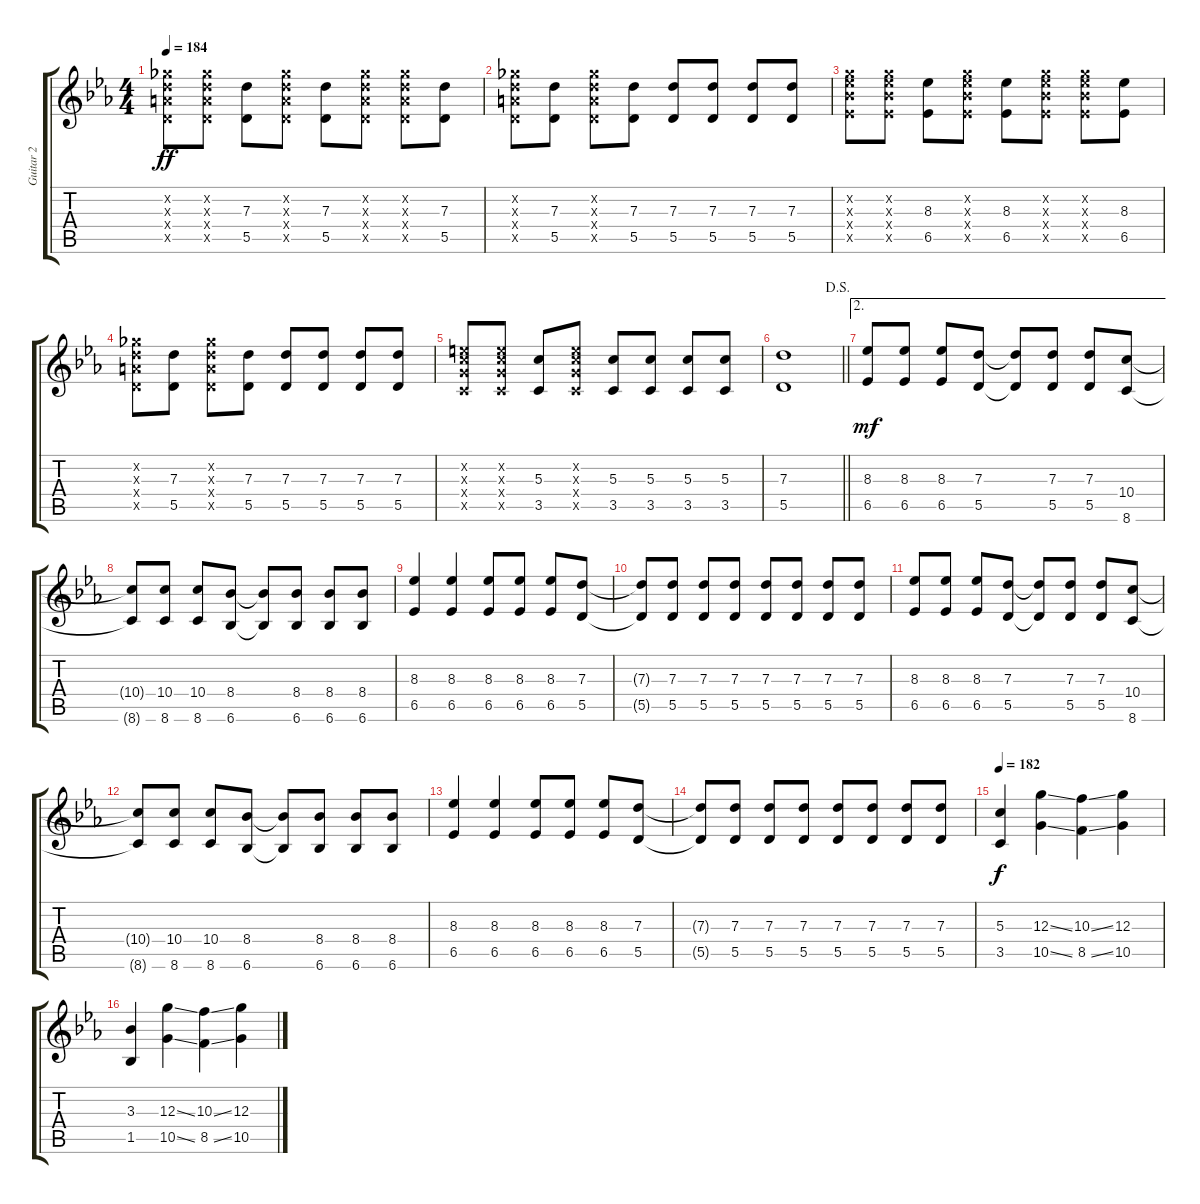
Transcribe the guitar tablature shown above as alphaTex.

\track ("Guitar 2" "Guitar 2") {instrument electricguitarclean}
\staff {score tabs}
\tuning (E4 B3 G3 D3 A2 E2) {hide}
\ts (4 4)
\tempo 184
\clef g2
\ks eb
(7.2{x} 7.3{x} 7.4{x} 5.5{x}).8{dy ff} (7.2{x} 7.3{x} 7.4{x} 5.5{x}).8 (7.3 5.5).8 (7.2{x} 7.3{x} 7.4{x} 5.5{x}).8 (7.3 5.5).8 (7.2{x} 7.3{x} 7.4{x} 5.5{x}).8 (7.2{x} 7.3{x} 7.4{x} 5.5{x}).8 (7.3 5.5).8 |
(7.2{x} 7.3{x} 7.4{x} 5.5{x}).8 (7.3 5.5).8 (7.2{x} 7.3{x} 7.4{x} 5.5{x}).8 (7.3 5.5).8 (7.3 5.5).8 (7.3 5.5).8 (7.3 5.5).8 (7.3 5.5).8 |
(8.2{x} 8.3{x} 8.4{x} 6.5{x}).8 (8.2{x} 8.3{x} 8.4{x} 6.5{x}).8 (8.3 6.5).8 (8.2{x} 8.3{x} 8.4{x} 6.5{x}).8 (8.3 6.5).8 (8.2{x} 8.3{x} 8.4{x} 6.5{x}).8 (8.2{x} 8.3{x} 8.4{x} 6.5{x}).8 (8.3 6.5).8 |
(7.2{x} 7.3{x} 7.4{x} 5.5{x}).8 (7.3 5.5).8 (7.2{x} 7.3{x} 7.4{x} 5.5{x}).8 (7.3 5.5).8 (7.3 5.5).8 (7.3 5.5).8 (7.3 5.5).8 (7.3 5.5).8 |
(5.2{x} 5.3{x} 5.4{x} 3.5{x}).8 (5.2{x} 5.3{x} 5.4{x} 3.5{x}).8 (5.3 3.5).8 (5.2{x} 5.3{x} 5.4{x} 3.5{x}).8 (5.3 3.5).8 (5.3 3.5).8 (5.3 3.5).8 (5.3 3.5).8 |
\jump dalsegno
\barLineRight lightlight
(7.3 5.5).1 |
\ae 2
(8.3 6.5).8{dy mf} (8.3 6.5).8 (8.3 6.5).8 (7.3 5.5).8 (7.3{t} 5.5{t}).8 (7.3 5.5).8 (7.3 5.5).8 (10.4 8.6).8 |
(10.4{t} 8.6{t}).8 (10.4 8.6).8 (10.4 8.6).8 (8.4 6.6).8 (8.4{t} 6.6{t}).8 (8.4 6.6).8 (8.4 6.6).8 (8.4 6.6).8 |
(8.3 6.5).4 (8.3 6.5).4 (8.3 6.5).8 (8.3 6.5).8 (8.3 6.5).8 (7.3 5.5).8 |
(7.3{t} 5.5{t}).8 (7.3 5.5).8 (7.3 5.5).8 (7.3 5.5).8 (7.3 5.5).8 (7.3 5.5).8 (7.3 5.5).8 (7.3 5.5).8 |
(8.3 6.5).8 (8.3 6.5).8 (8.3 6.5).8 (7.3 5.5).8 (7.3{t} 5.5{t}).8 (7.3 5.5).8 (7.3 5.5).8 (10.4 8.6).8 |
(10.4{t} 8.6{t}).8 (10.4 8.6).8 (10.4 8.6).8 (8.4 6.6).8 (8.4{t} 6.6{t}).8 (8.4 6.6).8 (8.4 6.6).8 (8.4 6.6).8 |
(8.3 6.5).4 (8.3 6.5).4 (8.3 6.5).8 (8.3 6.5).8 (8.3 6.5).8 (7.3 5.5).8 |
(7.3{t} 5.5{t}).8 (7.3 5.5).8 (7.3 5.5).8 (7.3 5.5).8 (7.3 5.5).8 (7.3 5.5).8 (7.3 5.5).8 (7.3 5.5).8 |
\tempo 182
(5.3 3.5).4{dy f volume 12} (12.3{ss} 10.5{ss}).4 (10.3{ss} 8.5{ss}).4 (12.3 10.5).4 |
(3.3 1.5).4 (12.3{ss} 10.5{ss}).4 (10.3{ss} 8.5{ss}).4 (12.3 10.5).4
